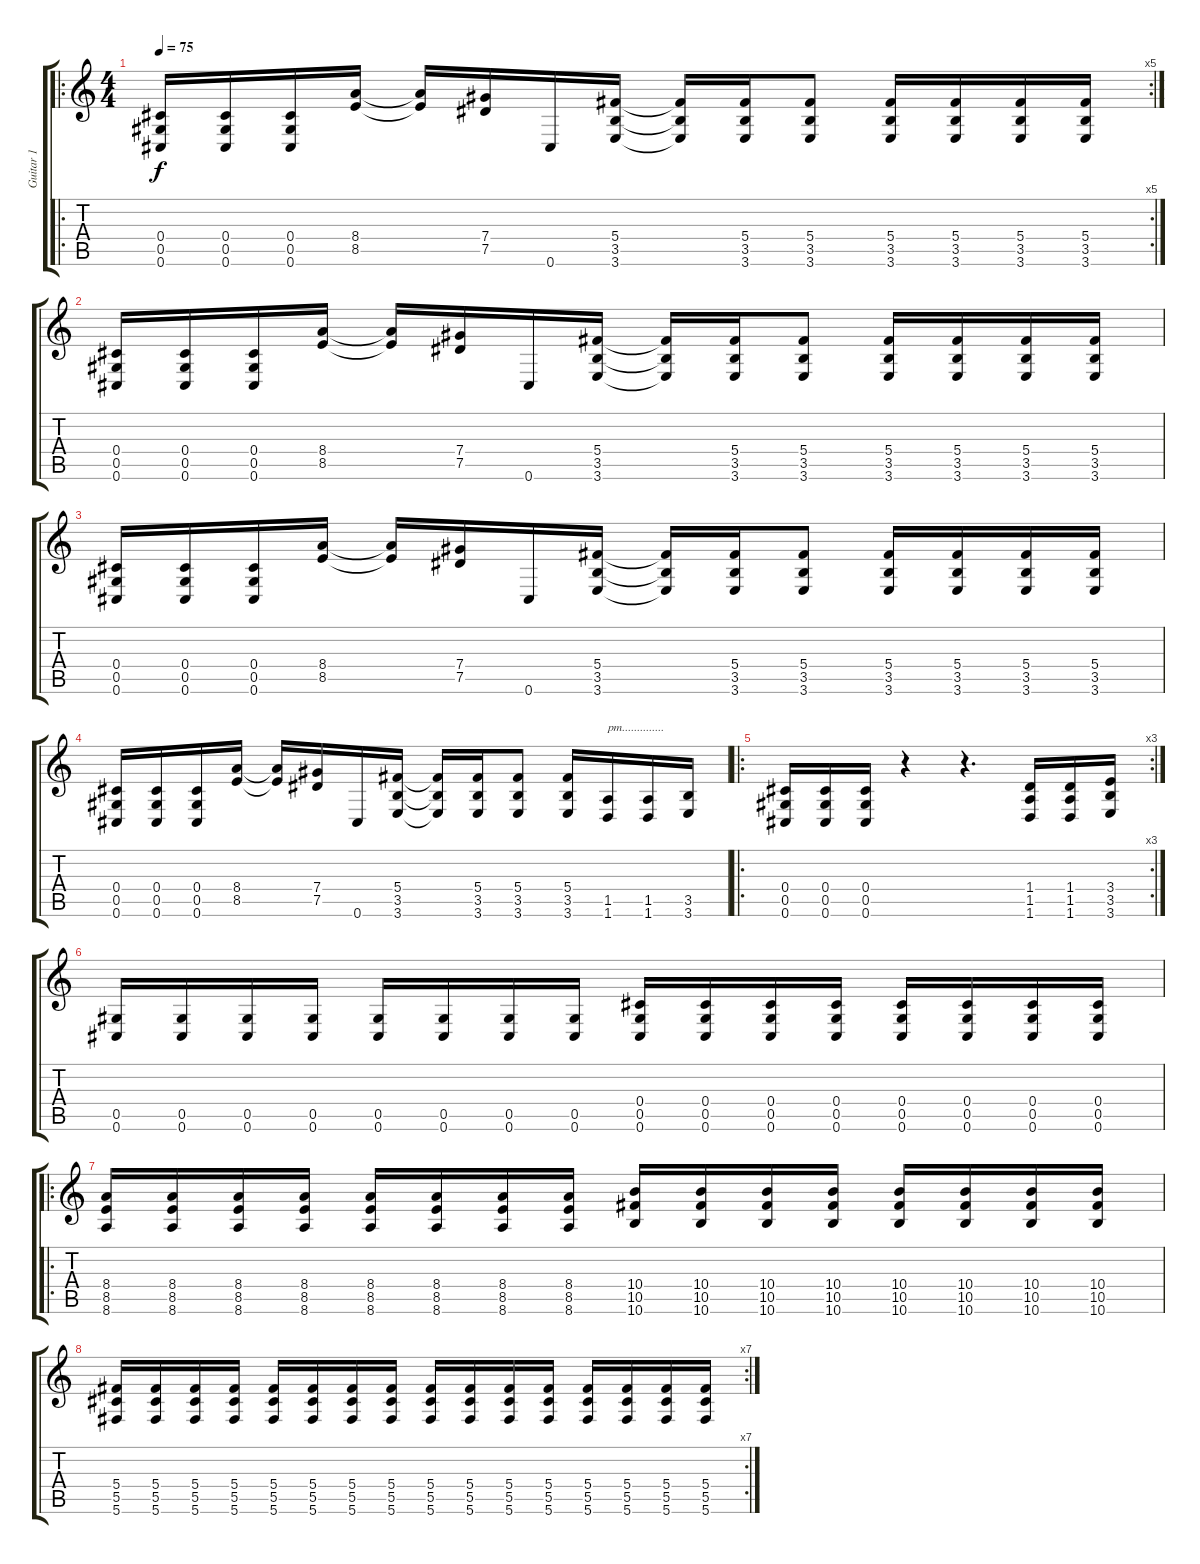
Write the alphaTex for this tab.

\track ("Guitar 1" "Guitar 1") {instrument overdrivenguitar}
\staff {score tabs}
\tuning (Eb4 Bb3 Gb3 Db3 Ab2 Db2) {hide}
\ro
\rc 5
\ts (4 4)
\tempo 75
\clef g2
\ks c
(0.4 0.5 0.6).16{dy f} (0.4 0.5 0.6).16 (0.4 0.5 0.6).16 (8.4 8.5).16 (8.4{t} 8.5{t}).16 (7.4 7.5).16 0.6.16 (5.4 3.5 3.6).16 (5.4{t} 3.5{t} 3.6{t}).16 (5.4 3.5 3.6).16 (5.4 3.5 3.6).8 (5.4 3.5 3.6).16 (5.4 3.5 3.6).16 (5.4 3.5 3.6).16 (5.4 3.5 3.6).16 |
(0.4 0.5 0.6).16 (0.4 0.5 0.6).16 (0.4 0.5 0.6).16 (8.4 8.5).16 (8.4{t} 8.5{t}).16 (7.4 7.5).16 0.6.16 (5.4 3.5 3.6).16 (5.4{t} 3.5{t} 3.6{t}).16 (5.4 3.5 3.6).16 (5.4 3.5 3.6).8 (5.4 3.5 3.6).16 (5.4 3.5 3.6).16 (5.4 3.5 3.6).16 (5.4 3.5 3.6).16 |
(0.4 0.5 0.6).16 (0.4 0.5 0.6).16 (0.4 0.5 0.6).16 (8.4 8.5).16 (8.4{t} 8.5{t}).16 (7.4 7.5).16 0.6.16 (5.4 3.5 3.6).16 (5.4{t} 3.5{t} 3.6{t}).16 (5.4 3.5 3.6).16 (5.4 3.5 3.6).8 (5.4 3.5 3.6).16 (5.4 3.5 3.6).16 (5.4 3.5 3.6).16 (5.4 3.5 3.6).16 |
(0.4 0.5 0.6).16 (0.4 0.5 0.6).16 (0.4 0.5 0.6).16 (8.4 8.5).16 (8.4{t} 8.5{t}).16 (7.4 7.5).16 0.6.16 (5.4 3.5 3.6).16 (5.4{t} 3.5{t} 3.6{t}).16 (5.4 3.5 3.6).16 (5.4 3.5 3.6).8 (5.4 3.5 3.6).16 (1.5 1.6).16{txt "pm.............."} (1.5 1.6).16 (3.5 3.6).16 |
\ro
\rc 3
(0.4 0.5 0.6).16 (0.4 0.5 0.6).16 (0.4 0.5 0.6).16 r.4 r.4{d} (1.4 1.5 1.6).16 (1.4 1.5 1.6).16 (3.4 3.5 3.6).16 |
(0.5 0.6).16 (0.5 0.6).16 (0.5 0.6).16 (0.5 0.6).16 (0.5 0.6).16 (0.5 0.6).16 (0.5 0.6).16 (0.5 0.6).16 (0.4 0.5 0.6).16 (0.4 0.5 0.6).16 (0.4 0.5 0.6).16 (0.4 0.5 0.6).16 (0.4 0.5 0.6).16 (0.4 0.5 0.6).16 (0.4 0.5 0.6).16 (0.4 0.5 0.6).16 |
\ro
(8.4 8.5 8.6).16 (8.4 8.5 8.6).16 (8.4 8.5 8.6).16 (8.4 8.5 8.6).16 (8.4 8.5 8.6).16 (8.4 8.5 8.6).16 (8.4 8.5 8.6).16 (8.4 8.5 8.6).16 (10.4 10.5 10.6).16 (10.4 10.5 10.6).16 (10.4 10.5 10.6).16 (10.4 10.5 10.6).16 (10.4 10.5 10.6).16 (10.4 10.5 10.6).16 (10.4 10.5 10.6).16 (10.4 10.5 10.6).16 |
\rc 7
(5.4 5.5 5.6).16 (5.4 5.5 5.6).16 (5.4 5.5 5.6).16 (5.4 5.5 5.6).16 (5.4 5.5 5.6).16 (5.4 5.5 5.6).16 (5.4 5.5 5.6).16 (5.4 5.5 5.6).16 (5.4 5.5 5.6).16 (5.4 5.5 5.6).16 (5.4 5.5 5.6).16 (5.4 5.5 5.6).16 (5.4 5.5 5.6).16 (5.4 5.5 5.6).16 (5.4 5.5 5.6).16 (5.4 5.5 5.6).16
